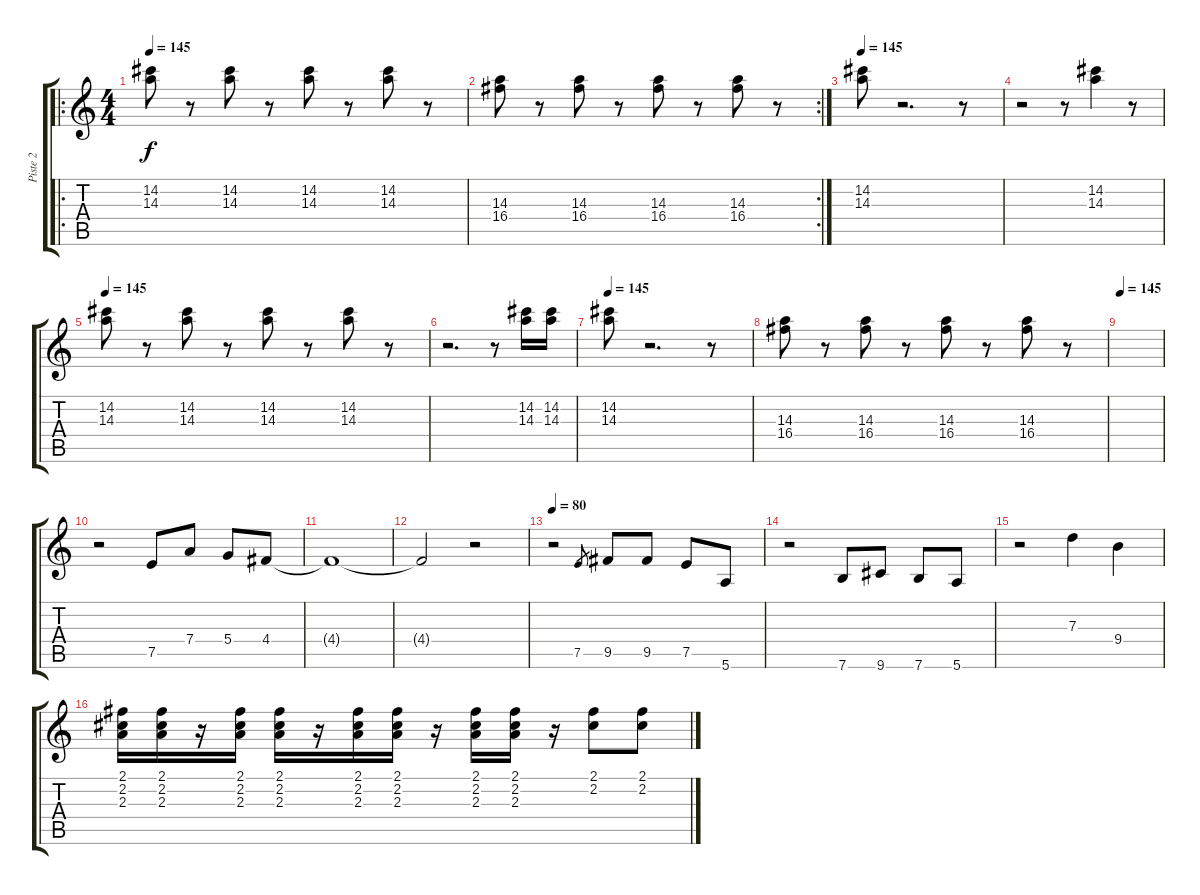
\track ("Piste 2" "Piste 2") {instrument electricguitarclean}
\staff {score tabs}
\tuning (E4 B3 G3 D3 A2 E2) {hide}
\ro
\ts (4 4)
\tempo 145
\clef g2
\ks c
(14.2 14.3).8{dy f} r.8 (14.2 14.3).8 r.8 (14.2 14.3).8 r.8 (14.2 14.3).8 r.8 |
\rc 2
(14.3 16.4).8 r.8 (14.3 16.4).8 r.8 (14.3 16.4).8 r.8 (14.3 16.4).8 r.8 |
\tempo 145
(14.2 14.3).8 r.2{d} r.8 |
r.2 r.8 (14.2 14.3).4 r.8 |
\tempo 145
(14.2 14.3).8 r.8 (14.2 14.3).8 r.8 (14.2 14.3).8 r.8 (14.2 14.3).8 r.8 |
r.2{d} r.8 (14.2 14.3).16 (14.2 14.3).16 |
\tempo 145
(14.2 14.3).8 r.2{d} r.8 |
(14.3 16.4).8 r.8 (14.3 16.4).8 r.8 (14.3 16.4).8 r.8 (14.3 16.4).8 r.8 |
\tempo 145
|
r.2 7.5.8 7.4.8 5.4.8 4.4.8 |
4.4{t}.1 |
4.4{t}.2 r.2 |
\tempo 80
r.2 7.5.8{gr} 9.5.8 9.5.8 7.5.8 5.6.8 |
r.2 7.6.8 9.6.8 7.6.8 5.6.8 |
r.2 7.3.4 9.4.4 |
(2.1 2.2 2.3).16 (2.1 2.2 2.3).16 r.16 (2.1 2.2 2.3).16 (2.1 2.2 2.3).16 r.16 (2.1 2.2 2.3).16 (2.1 2.2 2.3).16 r.16 (2.1 2.2 2.3).16 (2.1 2.2 2.3).16 r.16 (2.1 2.2).8 (2.1 2.2).8
